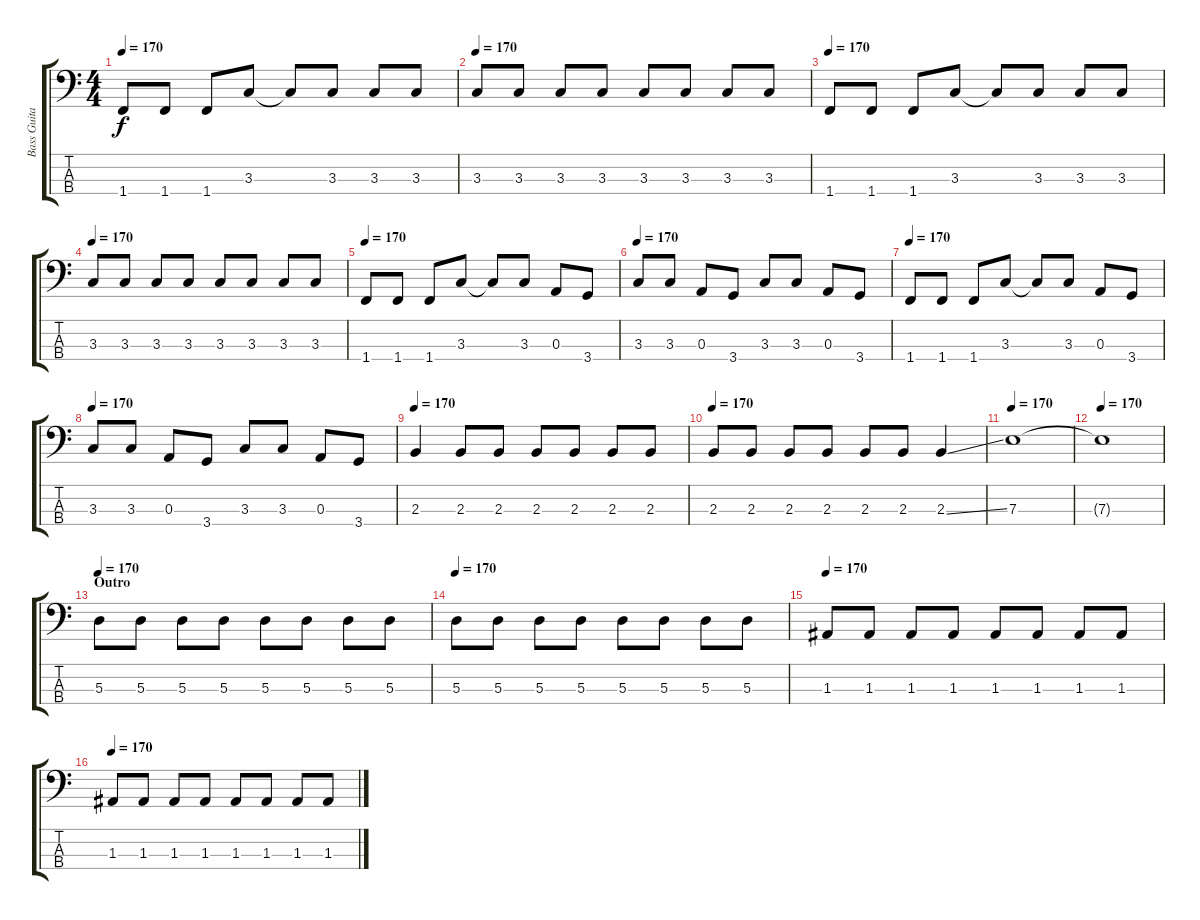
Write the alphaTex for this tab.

\track ("Bass Guitar" "Bass Guita") {instrument electricbasspick}
\staff {score tabs}
\tuning (G2 D2 A1 E1) {hide}
\ts (4 4)
\tempo 170
\clef f4
\ks c
1.4.8{dy f} 1.4.8 1.4.8 3.3.8 3.3{t}.8 3.3.8 3.3.8 3.3.8 |
\tempo 170
3.3.8 3.3.8 3.3.8 3.3.8 3.3.8 3.3.8 3.3.8 3.3.8 |
\tempo 170
1.4.8 1.4.8 1.4.8 3.3.8 3.3{t}.8 3.3.8 3.3.8 3.3.8 |
\tempo 170
3.3.8 3.3.8 3.3.8 3.3.8 3.3.8 3.3.8 3.3.8 3.3.8 |
\tempo 170
1.4.8 1.4.8 1.4.8 3.3.8 3.3{t}.8 3.3.8 0.3.8 3.4.8 |
\tempo 170
3.3.8 3.3.8 0.3.8 3.4.8 3.3.8 3.3.8 0.3.8 3.4.8 |
\tempo 170
1.4.8 1.4.8 1.4.8 3.3.8 3.3{t}.8 3.3.8 0.3.8 3.4.8 |
\tempo 170
3.3.8 3.3.8 0.3.8 3.4.8 3.3.8 3.3.8 0.3.8 3.4.8 |
\tempo 170
2.3.4 2.3.8 2.3.8 2.3.8 2.3.8 2.3.8 2.3.8 |
\tempo 170
2.3.8 2.3.8 2.3.8 2.3.8 2.3.8 2.3.8 2.3{ss}.4 |
\tempo 170
7.3.1 |
\tempo 170
7.3{t}.1 |
\section ("" "Outro")
\tempo 170
5.3.8 5.3.8 5.3.8 5.3.8 5.3.8 5.3.8 5.3.8 5.3.8 |
\tempo 170
5.3.8 5.3.8 5.3.8 5.3.8 5.3.8 5.3.8 5.3.8 5.3.8 |
\tempo 170
1.3.8 1.3.8 1.3.8 1.3.8 1.3.8 1.3.8 1.3.8 1.3.8 |
\tempo 170
1.3.8 1.3.8 1.3.8 1.3.8 1.3.8 1.3.8 1.3.8 1.3.8
